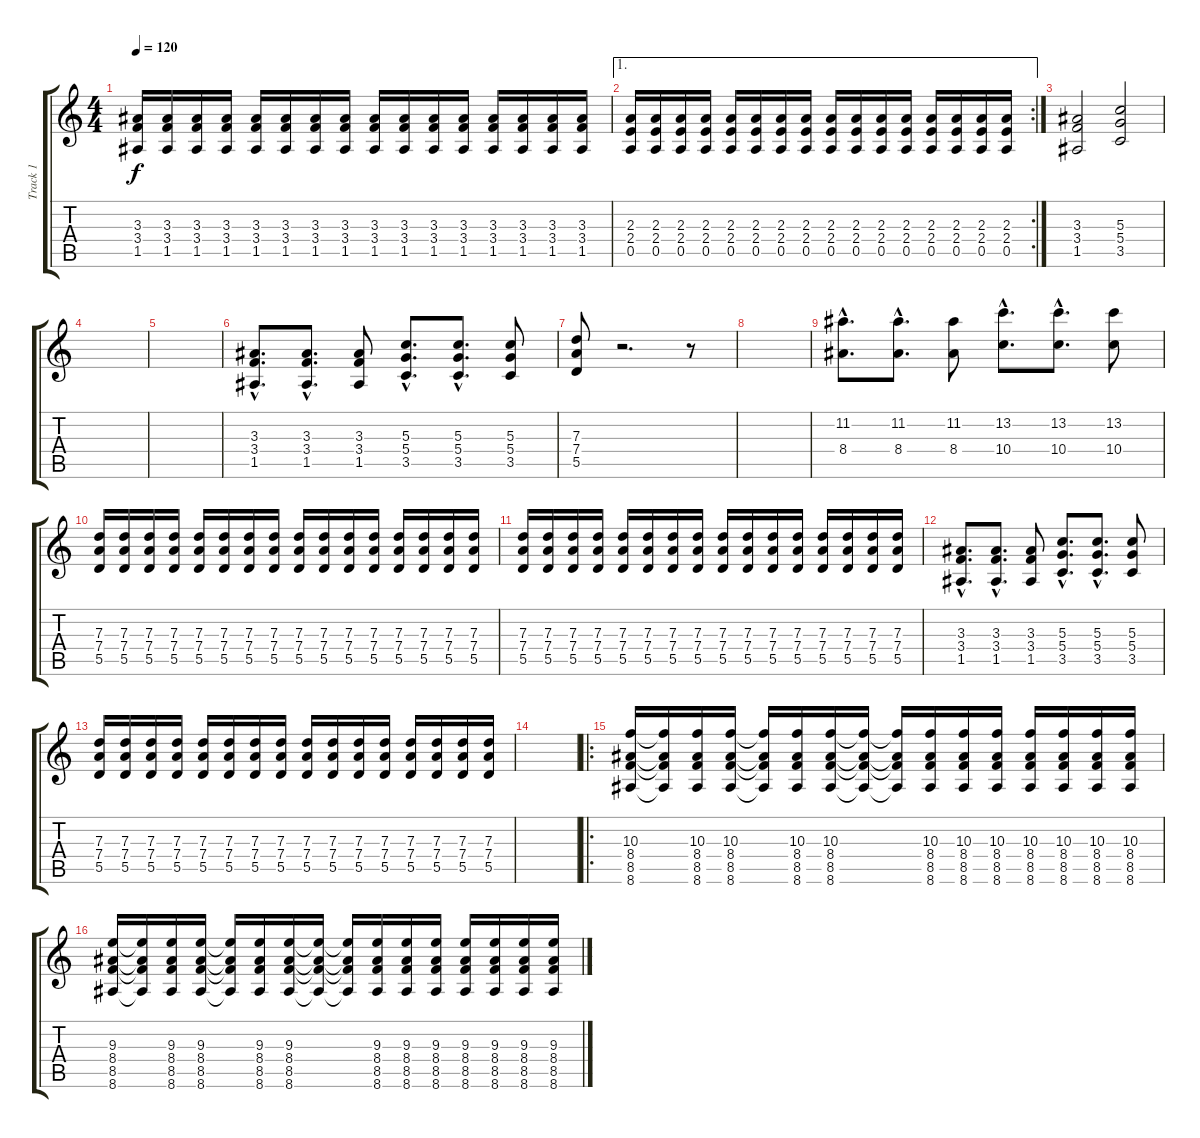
\track ("Track 1" "Track 1") {instrument distortionguitar}
\staff {score tabs}
\tuning (E4 B3 G3 D3 A2 D2) {hide}
\ts (4 4)
\tempo 120
\clef g2
\ks c
(3.3 3.4 1.5).16{dy f} (3.3 3.4 1.5).16 (3.3 3.4 1.5).16 (3.3 3.4 1.5).16 (3.3 3.4 1.5).16 (3.3 3.4 1.5).16 (3.3 3.4 1.5).16 (3.3 3.4 1.5).16 (3.3 3.4 1.5).16 (3.3 3.4 1.5).16 (3.3 3.4 1.5).16 (3.3 3.4 1.5).16 (3.3 3.4 1.5).16 (3.3 3.4 1.5).16 (3.3 3.4 1.5).16 (3.3 3.4 1.5).16 |
\ae 1
\rc 2
(2.3 2.4 0.5).16 (2.3 2.4 0.5).16 (2.3 2.4 0.5).16 (2.3 2.4 0.5).16 (2.3 2.4 0.5).16 (2.3 2.4 0.5).16 (2.3 2.4 0.5).16 (2.3 2.4 0.5).16 (2.3 2.4 0.5).16 (2.3 2.4 0.5).16 (2.3 2.4 0.5).16 (2.3 2.4 0.5).16 (2.3 2.4 0.5).16 (2.3 2.4 0.5).16 (2.3 2.4 0.5).16 (2.3 2.4 0.5).16 |
(3.3 3.4 1.5).2 (5.3 5.4 3.5).2 |
|
|
(3.3{hac} 3.4{hac} 1.5{hac}).8{d} (3.3{hac} 3.4{hac} 1.5{hac}).8{d} (3.3 3.4 1.5).8 (5.3{hac} 5.4{hac} 3.5{hac}).8{d} (5.3{hac} 5.4{hac} 3.5{hac}).8{d} (5.3 5.4 3.5).8 |
(7.3 7.4 5.5).8 r.2{d} r.8 |
|
(11.2{hac} 8.4{hac}).8{d} (11.2{hac} 8.4{hac}).8{d} (11.2 8.4).8 (13.2{hac} 10.4{hac}).8{d} (13.2{hac} 10.4{hac}).8{d} (13.2 10.4).8 |
(7.3 7.4 5.5).16 (7.3 7.4 5.5).16 (7.3 7.4 5.5).16 (7.3 7.4 5.5).16 (7.3 7.4 5.5).16 (7.3 7.4 5.5).16 (7.3 7.4 5.5).16 (7.3 7.4 5.5).16 (7.3 7.4 5.5).16 (7.3 7.4 5.5).16 (7.3 7.4 5.5).16 (7.3 7.4 5.5).16 (7.3 7.4 5.5).16 (7.3 7.4 5.5).16 (7.3 7.4 5.5).16 (7.3 7.4 5.5).16 |
(7.3 7.4 5.5).16 (7.3 7.4 5.5).16 (7.3 7.4 5.5).16 (7.3 7.4 5.5).16 (7.3 7.4 5.5).16 (7.3 7.4 5.5).16 (7.3 7.4 5.5).16 (7.3 7.4 5.5).16 (7.3 7.4 5.5).16 (7.3 7.4 5.5).16 (7.3 7.4 5.5).16 (7.3 7.4 5.5).16 (7.3 7.4 5.5).16 (7.3 7.4 5.5).16 (7.3 7.4 5.5).16 (7.3 7.4 5.5).16 |
(3.3{hac} 3.4{hac} 1.5{hac}).8{d} (3.3{hac} 3.4{hac} 1.5{hac}).8{d} (3.3 3.4 1.5).8 (5.3{hac} 5.4{hac} 3.5{hac}).8{d} (5.3{hac} 5.4{hac} 3.5{hac}).8{d} (5.3 5.4 3.5).8 |
(7.3 7.4 5.5).16 (7.3 7.4 5.5).16 (7.3 7.4 5.5).16 (7.3 7.4 5.5).16 (7.3 7.4 5.5).16 (7.3 7.4 5.5).16 (7.3 7.4 5.5).16 (7.3 7.4 5.5).16 (7.3 7.4 5.5).16 (7.3 7.4 5.5).16 (7.3 7.4 5.5).16 (7.3 7.4 5.5).16 (7.3 7.4 5.5).16 (7.3 7.4 5.5).16 (7.3 7.4 5.5).16 (7.3 7.4 5.5).16 |
|
\ro
(10.3 8.4 8.5 8.6).16 (10.3{t} 8.4{t} 8.5{t} 8.6{t}).16 (10.3 8.4 8.5 8.6).16 (10.3 8.4 8.5 8.6).16 (10.3{t} 8.4{t} 8.5{t} 8.6{t}).16 (10.3 8.4 8.5 8.6).16 (10.3 8.4 8.5 8.6).16 (10.3{t} 8.4{t} 8.5{t} 8.6{t}).16 (10.3{t} 8.4{t} 8.5{t} 8.6{t}).16 (10.3 8.4 8.5 8.6).16 (10.3 8.4 8.5 8.6).16 (10.3 8.4 8.5 8.6).16 (10.3 8.4 8.5 8.6).16 (10.3 8.4 8.5 8.6).16 (10.3 8.4 8.5 8.6).16 (10.3 8.4 8.5 8.6).16 |
(9.3 8.4 8.5 8.6).16 (9.3{t} 8.4{t} 8.5{t} 8.6{t}).16 (9.3 8.4 8.5 8.6).16 (9.3 8.4 8.5 8.6).16 (9.3{t} 8.4{t} 8.5{t} 8.6{t}).16 (9.3 8.4 8.5 8.6).16 (9.3 8.4 8.5 8.6).16 (9.3{t} 8.4{t} 8.5{t} 8.6{t}).16 (9.3{t} 8.4{t} 8.5{t} 8.6{t}).16 (9.3 8.4 8.5 8.6).16 (9.3 8.4 8.5 8.6).16 (9.3 8.4 8.5 8.6).16 (9.3 8.4 8.5 8.6).16 (9.3 8.4 8.5 8.6).16 (9.3 8.4 8.5 8.6).16 (9.3 8.4 8.5 8.6).16
